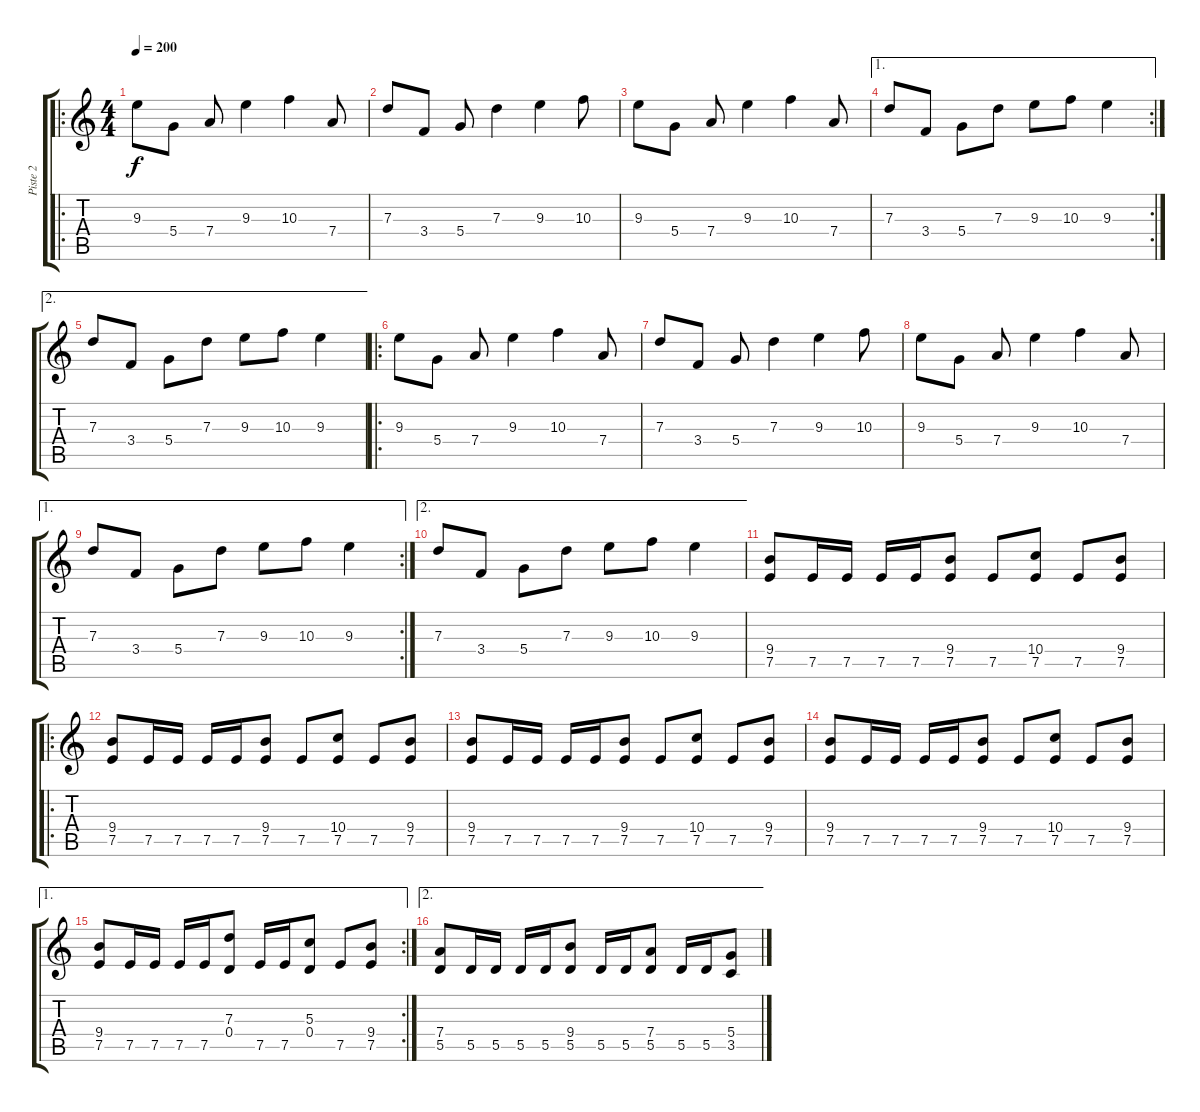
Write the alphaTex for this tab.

\track ("Piste 2" "Piste 2") {instrument distortionguitar}
\staff {score tabs}
\tuning (E4 B3 G3 D3 A2 E2) {hide}
\ro
\ts (4 4)
\tempo 200
\clef g2
\ks c
9.3.8{dy f} 5.4.8 7.4.8 9.3.4 10.3.4 7.4.8 |
7.3.8 3.4.8 5.4.8 7.3.4 9.3.4 10.3.8 |
9.3.8 5.4.8 7.4.8 9.3.4 10.3.4 7.4.8 |
\ae 1
\rc 2
7.3.8 3.4.8 5.4.8 7.3.8 9.3.8 10.3.8 9.3.4 |
\ae 2
7.3.8 3.4.8 5.4.8 7.3.8 9.3.8 10.3.8 9.3.4 |
\ro
9.3.8 5.4.8 7.4.8 9.3.4 10.3.4 7.4.8 |
7.3.8 3.4.8 5.4.8 7.3.4 9.3.4 10.3.8 |
9.3.8 5.4.8 7.4.8 9.3.4 10.3.4 7.4.8 |
\ae 1
\rc 2
7.3.8 3.4.8 5.4.8 7.3.8 9.3.8 10.3.8 9.3.4 |
\ae 2
7.3.8 3.4.8 5.4.8 7.3.8 9.3.8 10.3.8 9.3.4 |
(9.4 7.5).8 7.5.16 7.5.16 7.5.16 7.5.16 (9.4 7.5).8 7.5.8 (10.4 7.5).8 7.5.8 (9.4 7.5).8 |
\ro
(9.4 7.5).8 7.5.16 7.5.16 7.5.16 7.5.16 (9.4 7.5).8 7.5.8 (10.4 7.5).8 7.5.8 (9.4 7.5).8 |
(9.4 7.5).8 7.5.16 7.5.16 7.5.16 7.5.16 (9.4 7.5).8 7.5.8 (10.4 7.5).8 7.5.8 (9.4 7.5).8 |
(9.4 7.5).8 7.5.16 7.5.16 7.5.16 7.5.16 (9.4 7.5).8 7.5.8 (10.4 7.5).8 7.5.8 (9.4 7.5).8 |
\ae 1
\rc 2
(9.4 7.5).8 7.5.16 7.5.16 7.5.16 7.5.16 (7.3 0.4).8 7.5.16 7.5.16 (5.3 0.4).8 7.5.8 (9.4 7.5).8 |
\ae 2
(7.4 5.5).8 5.5.16 5.5.16 5.5.16 5.5.16 (9.4 5.5).8 5.5.16 5.5.16 (7.4 5.5).8 5.5.16 5.5.16 (5.4 3.5).8
